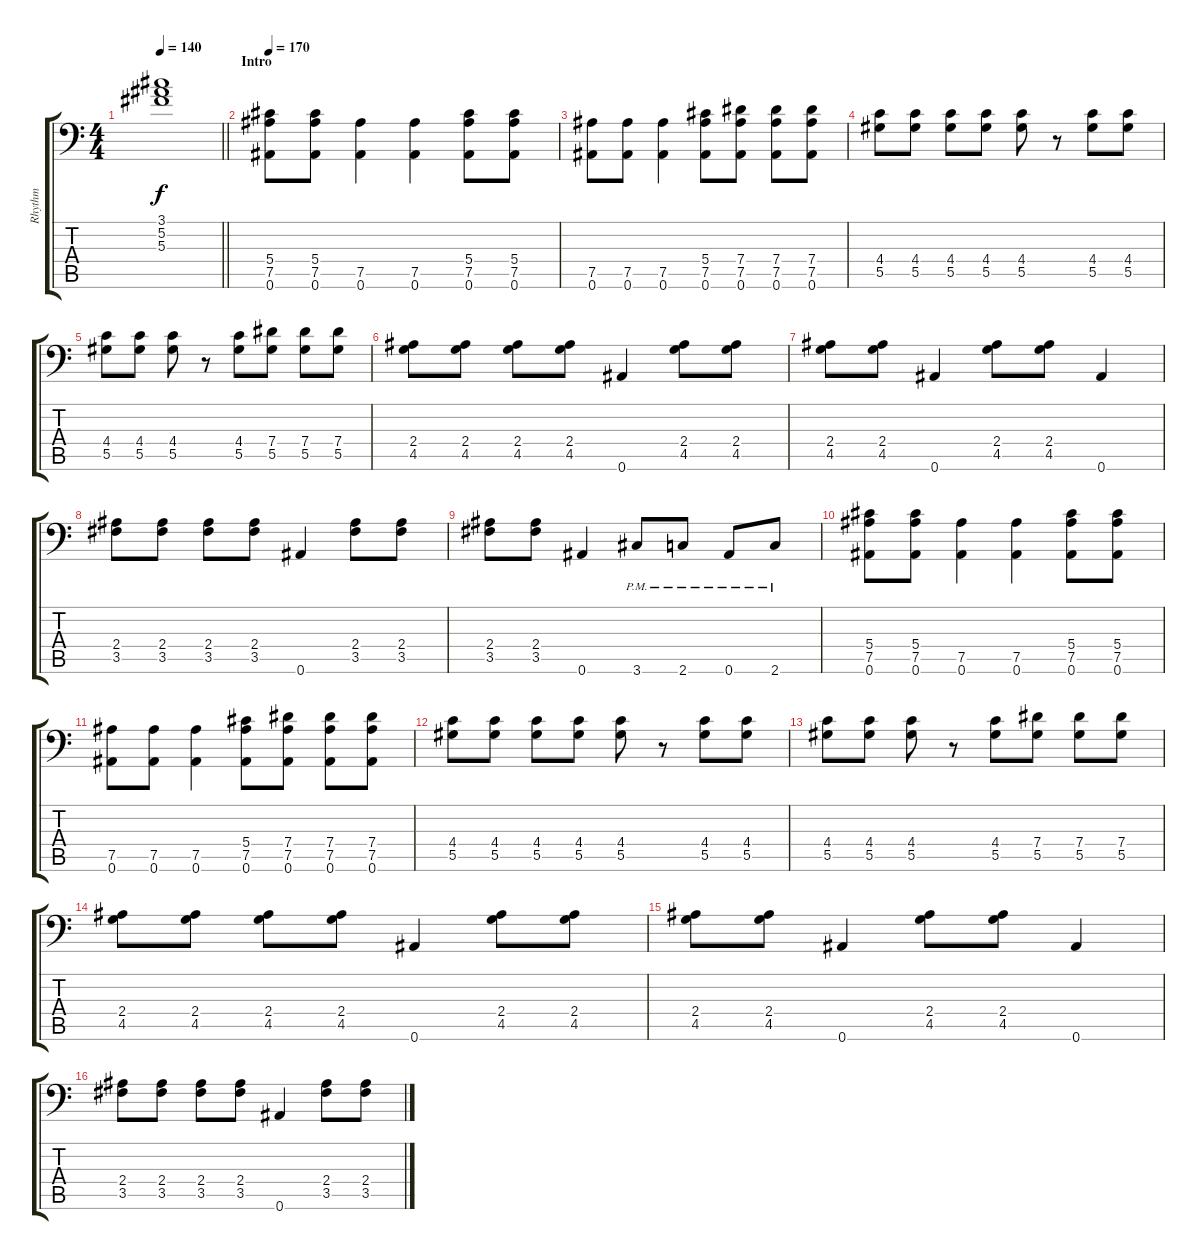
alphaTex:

\track ("Rhythm" "Rhythm") {instrument distortionguitar}
\staff {score tabs}
\tuning (Bb3 F3 Db3 Ab2 Eb2 Bb1) {hide}
\ts (4 4)
\tempo 140
\clef f4
\barLineRight lightlight
\ks c
(3.1{t} 5.2{t} 5.3{t}).1{dy f} |
\section ("" "Intro")
\tempo 170
(5.4 7.5 0.6).8{instrument distortionguitar} (5.4 7.5 0.6).8 (7.5 0.6).4 (7.5 0.6).4 (5.4 7.5 0.6).8 (5.4 7.5 0.6).8 |
(7.5 0.6).8 (7.5 0.6).8 (7.5 0.6).4 (5.4 7.5 0.6).8 (7.4 7.5 0.6).8 (7.4 7.5 0.6).8 (7.4 7.5 0.6).8 |
(4.4 5.5).8 (4.4 5.5).8 (4.4 5.5).8 (4.4 5.5).8 (4.4 5.5).8 r.8 (4.4 5.5).8 (4.4 5.5).8 |
(4.4 5.5).8 (4.4 5.5).8 (4.4 5.5).8 r.8 (4.4 5.5).8 (7.4 5.5).8 (7.4 5.5).8 (7.4 5.5).8 |
(2.4 4.5).8 (2.4 4.5).8 (2.4 4.5).8 (2.4 4.5).8 0.6.4 (2.4 4.5).8 (2.4 4.5).8 |
(2.4 4.5).8 (2.4 4.5).8 0.6.4 (2.4 4.5).8 (2.4 4.5).8 0.6.4 |
(2.4 3.5).8 (2.4 3.5).8 (2.4 3.5).8 (2.4 3.5).8 0.6.4 (2.4 3.5).8 (2.4 3.5).8 |
(2.4 3.5).8 (2.4 3.5).8 0.6.4 3.6{pm}.8 2.6{pm}.8 0.6{pm}.8 2.6{pm}.8 |
(5.4 7.5 0.6).8 (5.4 7.5 0.6).8 (7.5 0.6).4 (7.5 0.6).4 (5.4 7.5 0.6).8 (5.4 7.5 0.6).8 |
(7.5 0.6).8 (7.5 0.6).8 (7.5 0.6).4 (5.4 7.5 0.6).8 (7.4 7.5 0.6).8 (7.4 7.5 0.6).8 (7.4 7.5 0.6).8 |
(4.4 5.5).8 (4.4 5.5).8 (4.4 5.5).8 (4.4 5.5).8 (4.4 5.5).8 r.8 (4.4 5.5).8 (4.4 5.5).8 |
(4.4 5.5).8 (4.4 5.5).8 (4.4 5.5).8 r.8 (4.4 5.5).8 (7.4 5.5).8 (7.4 5.5).8 (7.4 5.5).8 |
(2.4 4.5).8 (2.4 4.5).8 (2.4 4.5).8 (2.4 4.5).8 0.6.4 (2.4 4.5).8 (2.4 4.5).8 |
(2.4 4.5).8 (2.4 4.5).8 0.6.4 (2.4 4.5).8 (2.4 4.5).8 0.6.4 |
(2.4 3.5).8 (2.4 3.5).8 (2.4 3.5).8 (2.4 3.5).8 0.6.4 (2.4 3.5).8 (2.4 3.5).8
